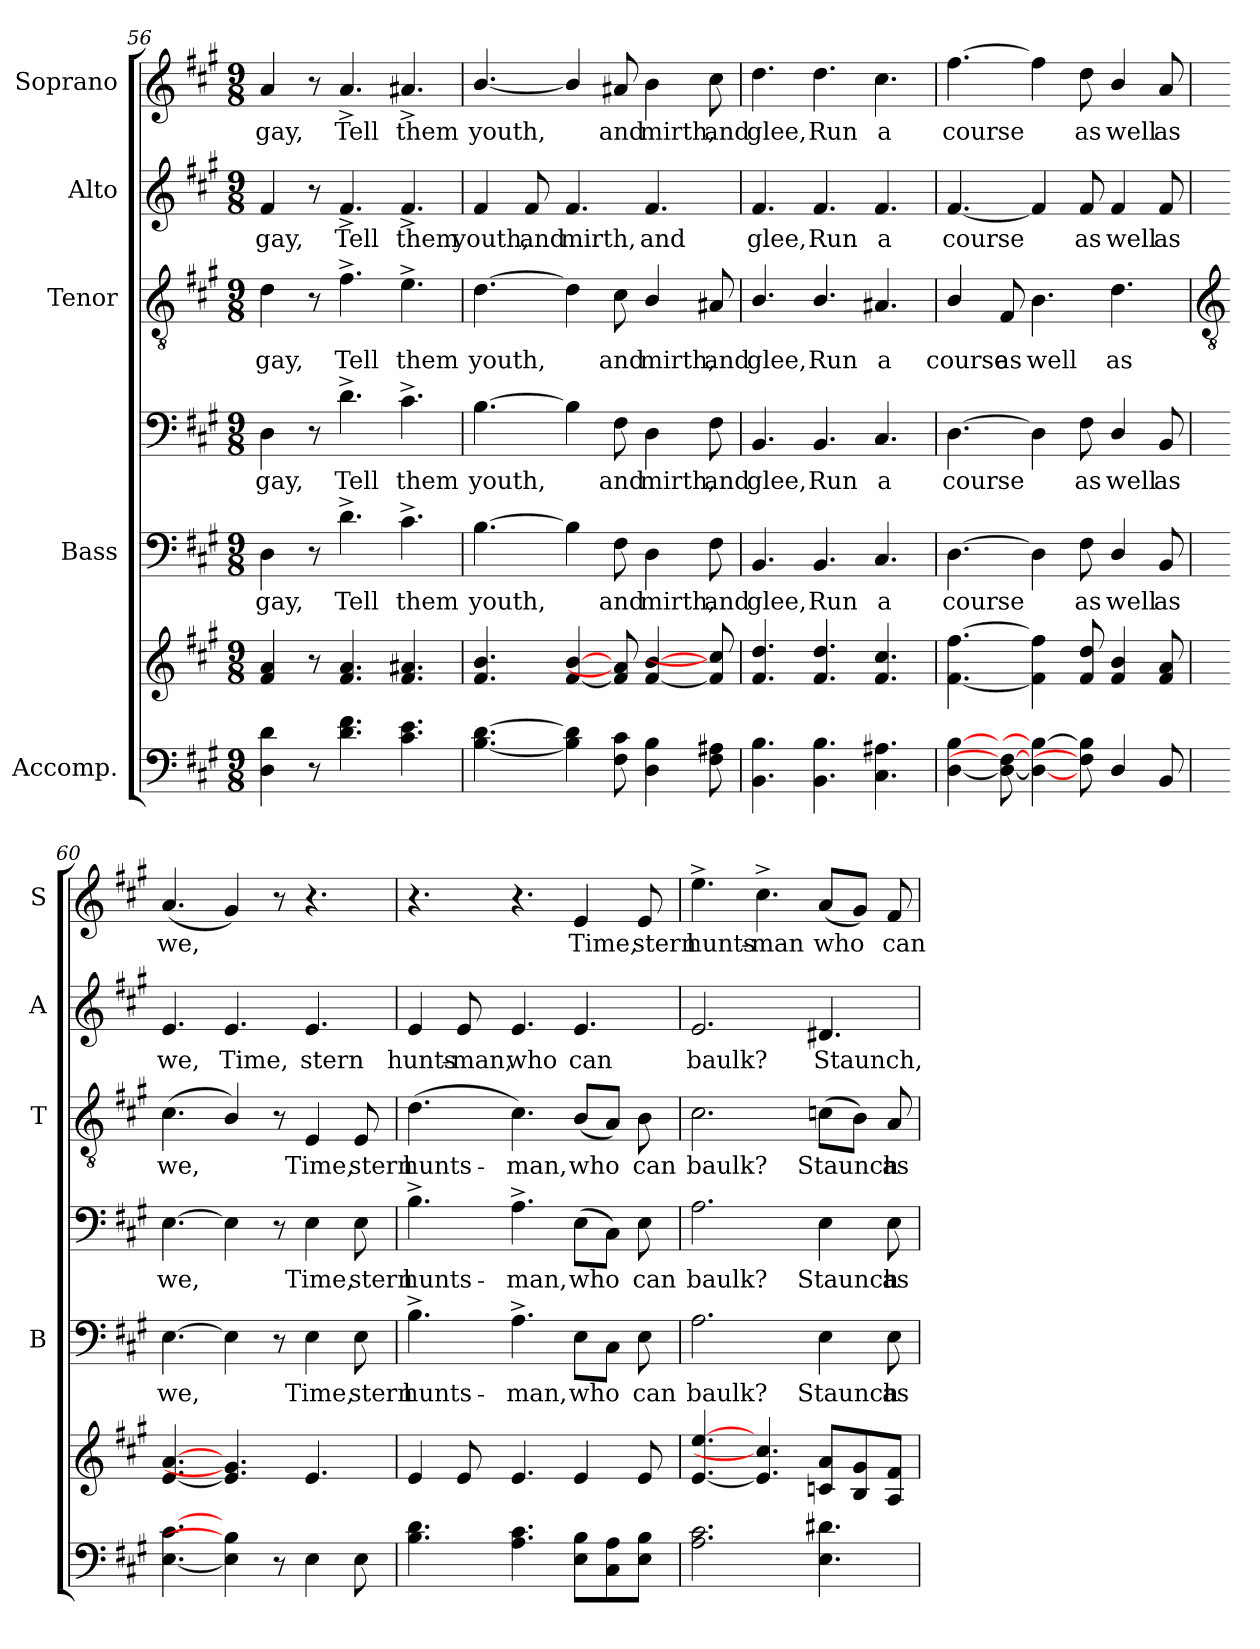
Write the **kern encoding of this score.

**kern	**kern	**kern	**text	**kern	**text	**kern	**text	**kern	**text	**kern	**text
*part5	*part5	*part4	*part4	*part4	*part4	*part3	*part3	*part2	*part2	*part1	*part1
*staff7	*staff6	*staff5	*staff5	*staff4	*staff4	*staff3	*staff3	*staff2	*staff2	*staff1	*staff1
*I"Accomp.	*	*I"Bass	*	*	*	*I"Tenor	*	*I"Alto	*	*I"Soprano	*
*	*	*I'B	*	*	*	*I'T	*	*I'A	*	*I'S	*
!!LO:LB:g=z
*clefF4	*clefG2	*	*	*clefF4	*	*clefGv2	*	*clefG2	*	*clefG2	*
*k[f#c#g#]	*k[f#c#g#]	*k[f#c#g#]	*	*k[f#c#g#]	*	*k[f#c#g#]	*	*k[f#c#g#]	*	*k[f#c#g#]	*
*A:	*A:	*A:	*	*A:	*	*A:	*	*A:	*	*A:	*
*M9/8	*M9/8	*M9/8	*	*M9/8	*	*M9/8	*	*M9/8	*	*M9/8	*
=56	=56	=56	=56	=56	=56	=56	=56	=56	=56	=56	=56
!	!	!	!LO:LY:b	!	!LO:LY:b	!	!LO:LY:b	!	!LO:LY:b	!	!LO:LY:b
4D 4d	4f# 4a	4D	gay,	4D	gay,	4d	gay,	4f#	gay,	4a	gay,
8r	8r	8r	.	8r	.	8r	.	8r	.	8r	.
!	!	!	!LO:LY:b	!	!LO:LY:b	!	!LO:LY:b	!	!LO:LY:b	!	!LO:LY:b
4.d 4.f#	4.f# 4.a	4.d^	Tell	4.d^	Tell	4.f#^	Tell	4.f#^	Tell	4.a^	Tell
!	!	!	!LO:LY:b	!	!LO:LY:b	!	!LO:LY:b	!	!LO:LY:b	!	!LO:LY:b
4.c# 4.e	4.f# 4.a#X	4.c#^	them	4.c#^	them	4.e^	them	4.f#^	them	4.a#X^	them
=57	=57	=57	=57	=57	=57	=57	=57	=57	=57	=57	=57
!	!	!	!LO:LY:b	!	!LO:LY:b	!	!LO:LY:b	!	!LO:LY:b	!	!LO:LY:b
[4.B [4.d	4.f# 4.b	[4.B	youth,	[4.B	youth,	[4.d	youth,	4f#	youth,	[4.b/	youth,
!	!	!	!	!	!	!	!	!	!LO:LY:b	!	!
.	.	.	.	.	.	.	.	8f#	and	.	.
!	!	!	!	!	!	!	!	!	!LO:LY:b	!	!
4B] 4d]	[4f# [4b	4B]	.	4B]	.	4d]	.	4.f#	mirth,	4b/]	.
!	!	!	!LO:LY:b	!	!LO:LY:b	!	!LO:LY:b	!	!	!	!LO:LY:b
8F# 8c#	8f#] 8a#]	8F#	and	8F#	and	8c#	and	.	.	8a#X	and
!	!	!	!LO:LY:b	!	!LO:LY:b	!	!LO:LY:b	!	!LO:LY:b	!	!LO:LY:b
4D 4B	[4f# [4b	4D	mirth,	4D	mirth,	4B/	mirth,	4.f#	and	4b	mirth,
!	!	!	!LO:LY:b	!	!LO:LY:b	!	!LO:LY:b	!	!	!	!LO:LY:b
8F# 8A#X	8f#] 8cc#]	8F#	and	8F#	and	8A#X	and	.	.	8cc#	and
=58	=58	=58	=58	=58	=58	=58	=58	=58	=58	=58	=58
!	!	!	!LO:LY:b	!	!LO:LY:b	!	!LO:LY:b	!	!LO:LY:b	!	!LO:LY:b
4.BB 4.B	4.f# 4.dd	4.BB	glee,	4.BB	glee,	4.B/	glee,	4.f#	glee,	4.dd	glee,
!	!	!	!LO:LY:b	!	!LO:LY:b	!	!LO:LY:b	!	!LO:LY:b	!	!LO:LY:b
4.BB 4.B	4.f# 4.dd	4.BB	Run	4.BB	Run	4.B/	Run	4.f#	Run	4.dd	Run
!	!	!	!LO:LY:b	!	!LO:LY:b	!	!LO:LY:b	!	!LO:LY:b	!	!LO:LY:b
4.C# 4.A#X	4.f# 4.cc#	4.C#	a	4.C#	a	4.A#X	a	4.f#	a	4.cc#	a
=59	=59	=59	=59	=59	=59	=59	=59	=59	=59	=59	=59
!	!	!	!LO:LY:b	!	!LO:LY:b	!	!LO:LY:b	!	!LO:LY:b	!	!LO:LY:b
[4D [4B	[4.f# [4.ff#	[4.D	course	[4.D	course	4B/	course	[4.f#	course	[4.ff#	course
!	!	!	!	!	!	!	!LO:LY:b	!	!	!	!
8D_ 8F#_	.	.	.	.	.	8F#	as	.	.	.	.
!	!	!	!	!	!	!	!LO:LY:b	!	!	!	!
4D_ 4B_	4f#] 4ff#]	4D]	.	4D]	.	4.B	well	4f#]	.	4ff#]	.
!	!	!	!LO:LY:b	!	!LO:LY:b	!	!	!	!LO:LY:b	!	!LO:LY:b
8F#] 8B]	8f# 8dd	8F#	as	8F#	as	.	.	8f#	as	8dd	as
!	!	!	!LO:LY:b	!	!LO:LY:b	!	!LO:LY:b	!	!LO:LY:b	!	!LO:LY:b
4D/	4f# 4b	4D/	well	4D/	well	4.d	as	4f#	well	4b/	well
!	!	!	!LO:LY:b	!	!LO:LY:b	!	!	!	!LO:LY:b	!	!LO:LY:b
8BB	8f# 8a	8BB	as	8BB	as	.	.	8f#	as	8a	as
!!LO:LB:g=z
=60	=60	=60	=60	=60	=60	=60	=60	=60	=60	=60	=60
*	*	*	*	*	*	*clefGv2	*	*	*	*	*
!	!	!	!LO:LY:b	!	!LO:LY:b	!	!LO:LY:b	!	!LO:LY:b	!	!LO:LY:b
[4.E [4.c#	[4.e [4.a	[4.E	we,	[4.E	we,	(<4.c#	we,	4.e	we,	(<4.a	we,
!	!	!	!	!	!	!	!	!	!LO:LY:b	!	!
4E] 4B]	4.e] 4.g#]	4E]	.	4E]	.	4B/)	.	4.e	Time,	4g#)	.
8r	.	8r	.	8r	.	8r	.	.	.	8r	.
!	!	!	!LO:LY:b	!	!LO:LY:b	!	!LO:LY:b	!	!LO:LY:b	!	!
4E	4.e	4E	Time,	4E	Time,	4E	Time,	4.e	stern	4.r	.
!	!	!	!LO:LY:b	!	!LO:LY:b	!	!LO:LY:b	!	!	!	!
8E	.	8E	stern	8E	stern	8E	stern	.	.	.	.
=61	=61	=61	=61	=61	=61	=61	=61	=61	=61	=61	=61
!	!	!	!LO:LY:b	!	!LO:LY:b	!	!LO:LY:b	!	!LO:LY:b	!	!
4.B 4.d	4e	4.B^	hunts-	4.B^	hunts-	(>4.d	hunts-	4e	hunts-	4.r	.
!	!	!	!	!	!	!	!	!	!LO:LY:b	!	!
.	8e	.	.	.	.	.	.	8e	-man,	.	.
!	!	!	!LO:LY:b	!	!LO:LY:b	!	!LO:LY:b	!	!LO:LY:b	!	!
4.A 4.c#	4.e	4.A^	-man,	4.A^	-man,	4.c#)	-man,	4.e	who	4.r	.
!	!	!	!LO:LY:b	!	!LO:LY:b	!	!LO:LY:b	!	!LO:LY:b	!	!LO:LY:b
8E 8BL	4e	8EL	who	(>8EL	who	(<8BL	who	4.e	can	4e	Time,
8C# 8A	.	8C#J	.	8C#J)	.	8AJ)	.	.	.	.	.
!	!	!	!LO:LY:b	!	!LO:LY:b	!	!LO:LY:b	!	!	!	!LO:LY:b
8E 8BJ	8e	8E	can	8E	can	8B	can	.	.	8e	stern
=62	=62	=62	=62	=62	=62	=62	=62	=62	=62	=62	=62
!	!	!	!LO:LY:b	!	!LO:LY:b	!	!LO:LY:b	!	!LO:LY:b	!	!LO:LY:b
2.A 2.c#	[4.e [4.ee	2.A	baulk?	2.A	baulk?	2.c#	baulk?	2.e	baulk?	4.ee^	hunts-
!	!	!	!	!	!	!	!	!	!	!	!LO:LY:b
.	4.e] 4.cc#]	.	.	.	.	.	.	.	.	4.cc#^	-man
!	!	!	!LO:LY:b	!	!LO:LY:b	!	!LO:LY:b	!	!LO:LY:b	!	!LO:LY:b
4.E 4.d#X	8cn 8aL	4E	Staunch	4E	Staunch	(>8cnL	Staunch	4.d#X	Staunch,	(<8aL	who
.	8B 8g#	.	.	.	.	8BJ)	.	.	.	8g#J)	.
!	!	!	!LO:LY:b	!	!LO:LY:b	!	!LO:LY:b	!	!	!	!LO:LY:b
.	8A 8f#J	8E	as	8E	as	8A	as	.	.	8f#	can
=	=	=	=	=	=	=	=	=	=	=	=
*-	*-	*-	*-	*-	*-	*-	*-	*-	*-	*-	*-
